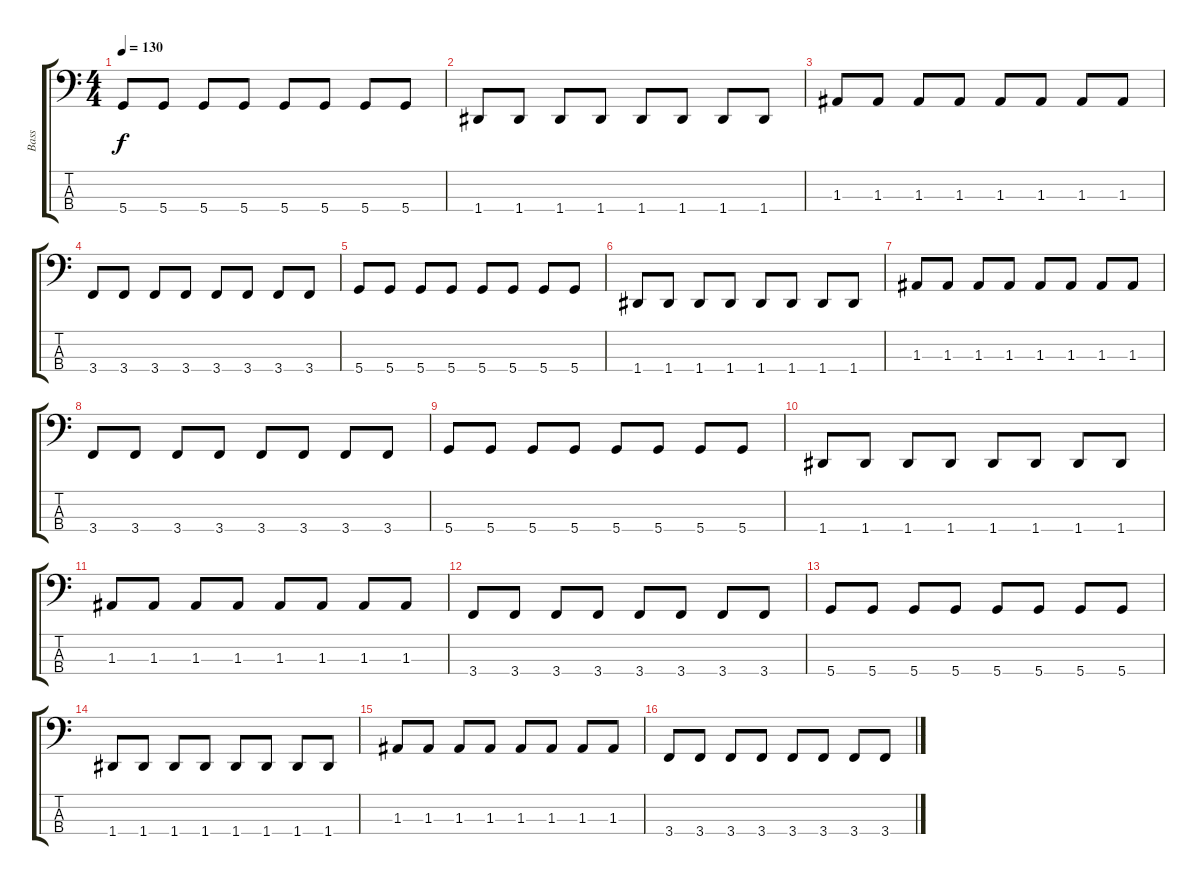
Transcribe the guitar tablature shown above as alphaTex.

\track ("Bass" "Bass") {instrument electricbasspick}
\staff {score tabs}
\tuning (G2 D2 A1 D1) {hide}
\ts (4 4)
\tempo 130
\clef f4
\ks c
5.4.8{dy f} 5.4.8 5.4.8 5.4.8 5.4.8 5.4.8 5.4.8 5.4.8 |
1.4.8 1.4.8 1.4.8 1.4.8 1.4.8 1.4.8 1.4.8 1.4.8 |
1.3.8 1.3.8 1.3.8 1.3.8 1.3.8 1.3.8 1.3.8 1.3.8 |
3.4.8 3.4.8 3.4.8 3.4.8 3.4.8 3.4.8 3.4.8 3.4.8 |
5.4.8 5.4.8 5.4.8 5.4.8 5.4.8 5.4.8 5.4.8 5.4.8 |
1.4.8 1.4.8 1.4.8 1.4.8 1.4.8 1.4.8 1.4.8 1.4.8 |
1.3.8 1.3.8 1.3.8 1.3.8 1.3.8 1.3.8 1.3.8 1.3.8 |
3.4.8 3.4.8 3.4.8 3.4.8 3.4.8 3.4.8 3.4.8 3.4.8 |
5.4.8 5.4.8 5.4.8 5.4.8 5.4.8 5.4.8 5.4.8 5.4.8 |
1.4.8 1.4.8 1.4.8 1.4.8 1.4.8 1.4.8 1.4.8 1.4.8 |
1.3.8 1.3.8 1.3.8 1.3.8 1.3.8 1.3.8 1.3.8 1.3.8 |
3.4.8 3.4.8 3.4.8 3.4.8 3.4.8 3.4.8 3.4.8 3.4.8 |
5.4.8 5.4.8 5.4.8 5.4.8 5.4.8 5.4.8 5.4.8 5.4.8 |
1.4.8 1.4.8 1.4.8 1.4.8 1.4.8 1.4.8 1.4.8 1.4.8 |
1.3.8 1.3.8 1.3.8 1.3.8 1.3.8 1.3.8 1.3.8 1.3.8 |
3.4.8 3.4.8 3.4.8 3.4.8 3.4.8 3.4.8 3.4.8 3.4.8
